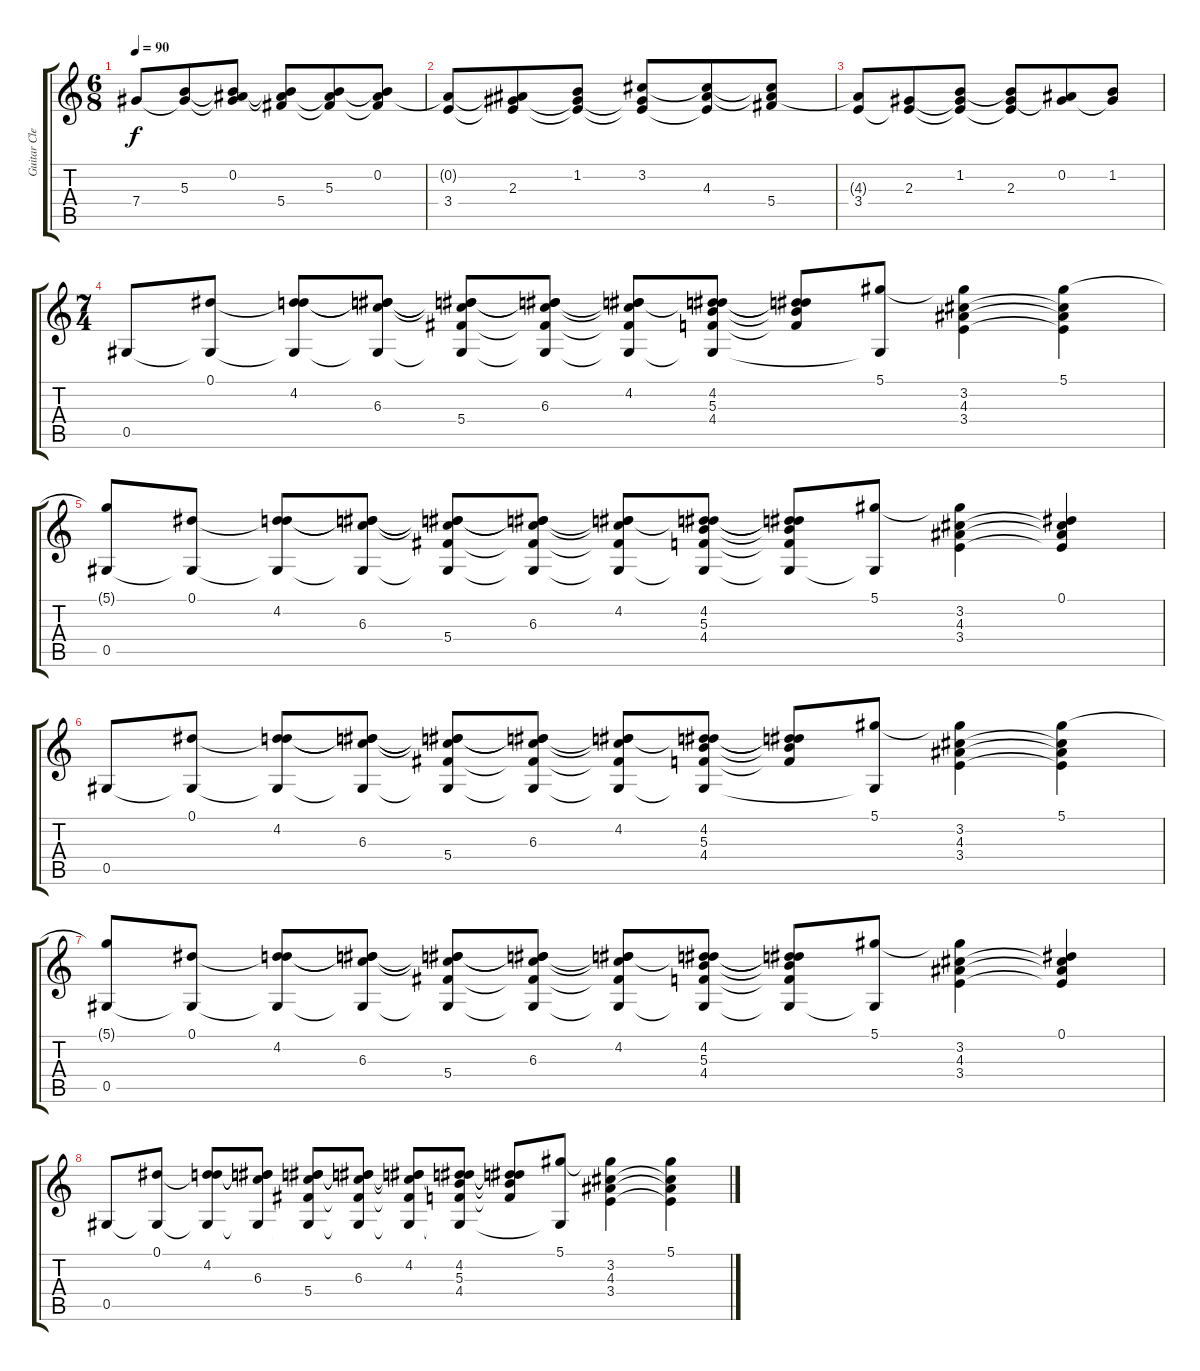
\track ("Guitar Clean" "Guitar Cle") {instrument electricguitarclean}
\staff {score tabs}
\tuning (Eb4 Bb3 Gb3 Db3 Ab2 Eb2) {hide}
\ts (6 8)
\tempo 90
\clef g2
\ks c
7.4.8{dy f} (5.3 7.4{t}).8 (0.2 5.3{t} 7.4{t}).8 (0.2{t} 5.3{t} 5.4).8 (0.2{t} 5.3 5.4{t}).8 (0.2 5.3{t} 5.4{t}).8 |
(0.2{t} 3.4).8 (0.2{t} 2.3 3.4{t}).8 (1.2 2.3{t} 3.4{t}).8 (3.2 2.3{t} 3.4{t}).8 (3.2{t} 4.3 3.4{t}).8 (3.2{t} 4.3{t} 5.4).8 |
(4.3{t} 3.4).8 (2.3 3.4{t}).8 (1.2 2.3{t} 3.4{t}).8 (1.2{t} 2.3 3.4{t}).8 (0.2 2.3{t}).8 (1.2 2.3{t}).8 |
\ts (7 4)
0.5.8 (0.1 0.5{t}).8 (0.1{t} 4.2 0.5{t}).8 (0.1{t} 4.2{t} 6.3 0.5{t}).8 (0.1{t} 4.2{t} 6.3{t} 5.4 0.5{t}).8 (0.1{t} 4.2{t} 6.3 5.4{t} 0.5{t}).8 (0.1{t} 4.2 6.3{t} 5.4{t} 0.5{t}).8 (0.1{t} 4.2 5.3 4.4 0.5{t}).8 (0.1{t} 4.2{t} 5.3{t} 4.4{t}).8 (5.1 0.5{t}).8 (5.1{t} 3.2 4.3 3.4).4 (5.1 3.2{t} 4.3{t} 3.4{t}).4 |
(5.1{t} 0.5).8 (0.1 0.5{t}).8 (0.1{t} 4.2 0.5{t}).8 (0.1{t} 4.2{t} 6.3 0.5{t}).8 (0.1{t} 4.2{t} 6.3{t} 5.4 0.5{t}).8 (0.1{t} 4.2{t} 6.3 5.4{t} 0.5{t}).8 (0.1{t} 4.2 6.3{t} 5.4{t} 0.5{t}).8 (0.1{t} 4.2 5.3 4.4 0.5{t}).8 (0.1{t} 4.2{t} 5.3{t} 4.4{t} 0.5{t}).8 (5.1 0.5{t}).8 (5.1{t} 3.2 4.3 3.4).4 (0.1 3.2{t} 4.3{t} 3.4{t}).4 |
0.5.8 (0.1 0.5{t}).8 (0.1{t} 4.2 0.5{t}).8 (0.1{t} 4.2{t} 6.3 0.5{t}).8 (0.1{t} 4.2{t} 6.3{t} 5.4 0.5{t}).8 (0.1{t} 4.2{t} 6.3 5.4{t} 0.5{t}).8 (0.1{t} 4.2 6.3{t} 5.4{t} 0.5{t}).8 (0.1{t} 4.2 5.3 4.4 0.5{t}).8 (0.1{t} 4.2{t} 5.3{t} 4.4{t}).8 (5.1 0.5{t}).8 (5.1{t} 3.2 4.3 3.4).4 (5.1 3.2{t} 4.3{t} 3.4{t}).4 |
(5.1{t} 0.5).8 (0.1 0.5{t}).8 (0.1{t} 4.2 0.5{t}).8 (0.1{t} 4.2{t} 6.3 0.5{t}).8 (0.1{t} 4.2{t} 6.3{t} 5.4 0.5{t}).8 (0.1{t} 4.2{t} 6.3 5.4{t} 0.5{t}).8 (0.1{t} 4.2 6.3{t} 5.4{t} 0.5{t}).8 (0.1{t} 4.2 5.3 4.4 0.5{t}).8 (0.1{t} 4.2{t} 5.3{t} 4.4{t} 0.5{t}).8 (5.1 0.5{t}).8 (5.1{t} 3.2 4.3 3.4).4 (0.1 3.2{t} 4.3{t} 3.4{t}).4 |
0.5.8 (0.1 0.5{t}).8 (0.1{t} 4.2 0.5{t}).8 (0.1{t} 4.2{t} 6.3 0.5{t}).8 (0.1{t} 4.2{t} 6.3{t} 5.4 0.5{t}).8 (0.1{t} 4.2{t} 6.3 5.4{t} 0.5{t}).8 (0.1{t} 4.2 6.3{t} 5.4{t} 0.5{t}).8 (0.1{t} 4.2 5.3 4.4 0.5{t}).8 (0.1{t} 4.2{t} 5.3{t} 4.4{t}).8 (5.1 0.5{t}).8 (5.1{t} 3.2 4.3 3.4).4 (5.1 3.2{t} 4.3{t} 3.4{t}).4
